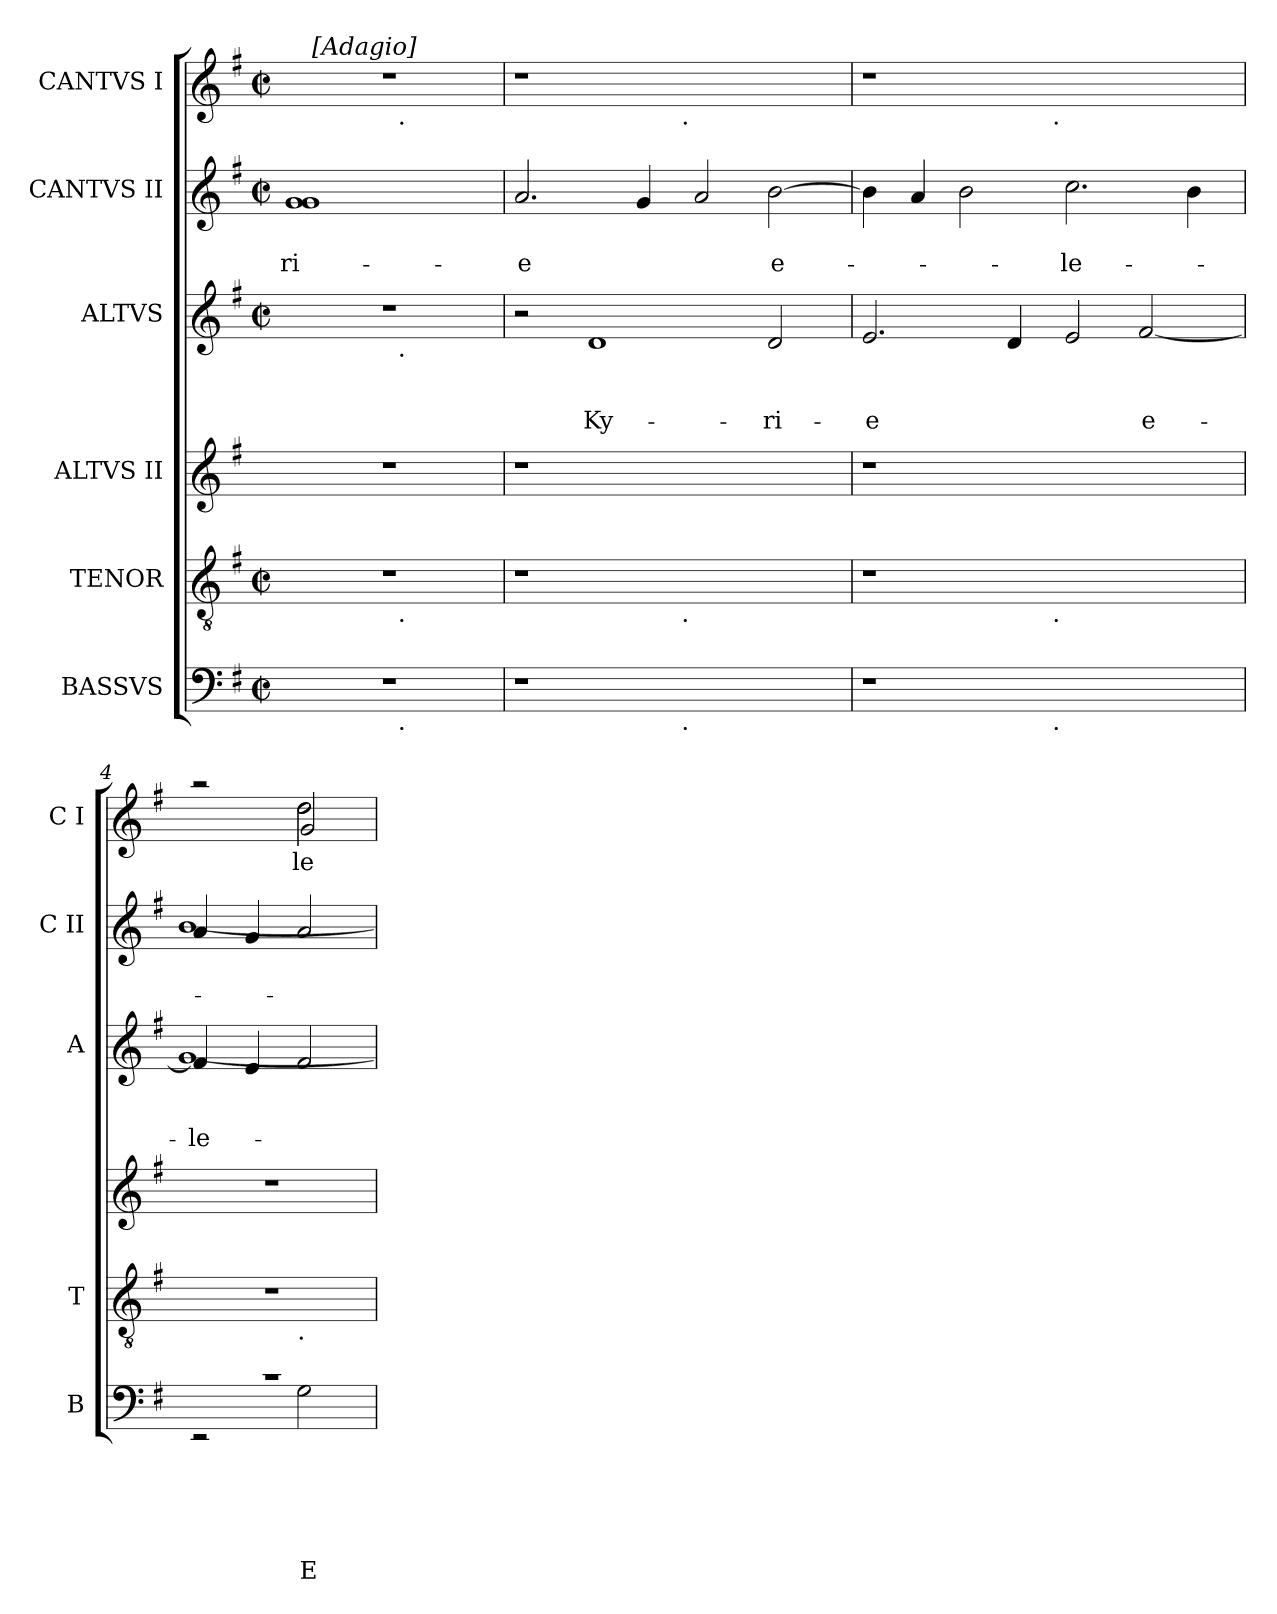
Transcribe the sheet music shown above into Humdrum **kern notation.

**kern	**text	**text	**text	**text	**text	**text	**kern	**kern	**kern	**text	**text	**text	**kern	**text	**text	**kern	**text
*part6	*part6	*part6	*part6	*part6	*part6	*part6	*part5	*part4	*part3	*part3	*part3	*part3	*part2	*part2	*part2	*part1	*part1
*staff6	*staff6	*staff6	*staff6	*staff6	*staff6	*staff6	*staff5	*staff4	*staff3	*staff3	*staff3	*staff3	*staff2	*staff2	*staff2	*staff1	*staff1
*I"BASSVS	*	*	*	*	*	*	*I"TENOR	*I"ALTVS II	*I"ALTVS	*	*	*	*I"CANTVS II	*	*	*I"CANTVS I	*
*I'B	*	*	*	*	*	*	*I'T	*	*I'A	*	*	*	*I'C II	*	*	*I'C I	*
!!LO:PB:g=z
*clefF4	*	*	*	*	*	*	*clefGv2	*clefG2	*clefG2	*	*	*	*clefG2	*	*	*clefG2	*
*k[f#]	*	*	*	*	*	*	*k[f#]	*k[f#]	*k[f#]	*	*	*	*k[f#]	*	*	*k[f#]	*
*G:	*	*	*	*	*	*	*G:	*G:	*G:	*	*	*	*G:	*	*	*G:	*
*M2/2	*	*	*	*	*	*	*M2/2	*	*M2/2	*	*	*	*M2/2	*	*	*M2/2	*
*met(c|)	*	*	*	*	*	*	*met(c|)	*	*met(c|)	*	*	*	*met(c|)	*	*	*met(c|)	*
=1	=1	=1	=1	=1	=1	=1	=1	=1	=1	=1	=1	=1	=1	=1	=1	=1	=1
!	!	!	!	!	!	!	!	!	!	!	!	!	!	!	!LO:LY:b	!	!
*^	*	*	*	*	*	*	*^	*	*^	*	*	*	*	*	*	*^	*
*	*	*	*	*	*	*	*	*	*	*	*	*	*	*	*	*	*	*	*	*^	*
1r	2ryy	.	.	.	.	.	.	1r	2ryy	1r	1r	2ryy	.	.	.	1g 1g	.	-ri-	1r	16.ryy	2ryy	.
!	!	!	!	!	!	!	!	!	!	!	!	!	!	!	!	!	!	!	!	!LO:TX:a:B:t=[Adagio]	!	!
.	.	.	.	.	.	.	.	.	.	.	.	.	.	.	.	.	.	.	.	2ryy	.	.
.	16ryy	.	.	.	.	.	.	.	16ryy	.	.	16ryy	.	.	.	.	.	.	.	.	16ryy	.
!	!	!	!	!	!	!	!	!	!	!	!	!	!	!	!	!	!	!	!	!	!LO:TX:b:t=.	!
!	!	!	!	!	!	!	!	!	!	!	!	!LO:TX:b:t=.	!	!	!	!	!	!	!	!	!	!
!	!	!	!	!	!	!	!	!	!LO:TX:b:t=.	!	!	!	!	!	!	!	!	!	!	!	!	!
!	!LO:TX:b:t=.	!	!	!	!	!	!	!	!	!	!	!	!	!	!	!	!	!	!	!	!	!
.	4..ryy	.	.	.	.	.	.	.	4..ryy	.	.	4..ryy	.	.	.	.	.	.	.	.	4..ryy	.
.	.	.	.	.	.	.	.	.	.	.	.	.	.	.	.	.	.	.	.	4ryy	.	.
.	.	.	.	.	.	.	.	.	.	.	.	.	.	.	.	.	.	.	.	8ryy	.	.
.	.	.	.	.	.	.	.	.	.	.	.	.	.	.	.	.	.	.	.	32ryy	.	.
=2	=2	=2	=2	=2	=2	=2	=2	=2	=2	=2	=2	=2	=2	=2	=2	=2	=2	=2	=2	=2	=2	=2
!	!	!	!	!	!	!	!	!	!	!	!	!	!	!	!	!	!	!LO:LY:b	!	!	!	!
*	*	*	*	*	*	*	*	*	*	*	*v	*v	*	*	*	*	*	*	*	*v	*v	*
1r	2ryy	.	.	.	.	.	.	1r	2ryy	1r	2r	.	.	.	2.a/	.	-e	1r	2ryy	.
!	!	!	!	!	!	!	!	!	!	!	!	!	!	!LO:LY:b	!	!	!	!	!	!
.	4...ryy	.	.	.	.	.	.	.	4...ryy	.	1d	.	.	Ky-	.	.	.	.	4...ryy	.
.	.	.	.	.	.	.	.	.	.	.	.	.	.	.	4g/	.	.	.	.	.
!	!	!	!	!	!	!	!	!	!	!	!	!	!	!	!	!	!	!	!LO:TX:b:t=.	!
!	!	!	!	!	!	!	!	!	!LO:TX:b:t=.	!	!	!	!	!	!	!	!	!	!	!
!	!LO:TX:b:t=.	!	!	!	!	!	!	!	!	!	!	!	!	!	!	!	!	!	!	!
.	1ryy	.	.	.	.	.	.	.	1ryy	.	.	.	.	.	.	.	.	.	1ryy	.
1ryy	.	.	.	.	.	.	.	1ryy	.	1ryy	.	.	.	.	2a/	.	.	1ryy	.	.
!	!	!	!	!	!	!	!	!	!	!	!	!	!	!LO:LY:b	!	!	!LO:LY:b	!	!	!
.	.	.	.	.	.	.	.	.	.	.	2d/	.	.	-ri-	[>2b\	.	e-	.	.	.
.	32ryy	.	.	.	.	.	.	.	32ryy	.	.	.	.	.	.	.	.	.	32ryy	.
=3	=3	=3	=3	=3	=3	=3	=3	=3	=3	=3	=3	=3	=3	=3	=3	=3	=3	=3	=3	=3
!	!	!	!	!	!	!	!	!	!	!	!	!	!	!LO:LY:b	!	!	!	!	!	!
1r	2ryy	.	.	.	.	.	.	1r	2ryy	1r	2.e/	.	.	-e	4b\]	.	.	1r	2ryy	.
.	.	.	.	.	.	.	.	.	.	.	.	.	.	.	4a/	.	.	.	.	.
.	4...ryy	.	.	.	.	.	.	.	4...ryy	.	.	.	.	.	2b\	.	.	.	4...ryy	.
.	.	.	.	.	.	.	.	.	.	.	4d/	.	.	.	.	.	.	.	.	.
!	!	!	!	!	!	!	!	!	!	!	!	!	!	!	!	!	!	!	!LO:TX:b:t=.	!
!	!	!	!	!	!	!	!	!	!LO:TX:b:t=.	!	!	!	!	!	!	!	!	!	!	!
!	!LO:TX:b:t=.	!	!	!	!	!	!	!	!	!	!	!	!	!	!	!	!	!	!	!
.	1ryy	.	.	.	.	.	.	.	1ryy	.	.	.	.	.	.	.	.	.	1ryy	.
!	!	!	!	!	!	!	!	!	!	!	!	!	!	!	!	!	!LO:LY:b	!	!	!
1ryy	.	.	.	.	.	.	.	1ryy	.	1ryy	2e/	.	.	.	2.cc\	.	-le-	1ryy	.	.
!	!	!	!	!	!	!	!	!	!	!	!	!	!	!LO:LY:b	!	!	!	!	!	!
.	.	.	.	.	.	.	.	.	.	.	[<2f#/	.	.	e-	.	.	.	.	.	.
.	.	.	.	.	.	.	.	.	.	.	.	.	.	.	4b\	.	.	.	.	.
.	32ryy	.	.	.	.	.	.	.	32ryy	.	.	.	.	.	.	.	.	.	32ryy	.
=4	=4	=4	=4	=4	=4	=4	=4	=4	=4	=4	=4	=4	=4	=4	=4	=4	=4	=4	=4	=4
*	*	*	*	*	*	*	*	*	*	*	*^	*	*	*	*	*	*	*	*	*
!	!	!	!	!	!	!	!	!	!	!	!	!	!	!	!LO:LY:b	!	!	!	!	!	!
*	*	*	*	*	*	*	*	*	*	*	*	*	*	*	*	*^	*	*	*	*^	*
1rc	2rEE	.	.	.	.	.	.	1r	2ryy	1r	4f#/]	[<1g	.	.	-le-	4a/	[>1b	.	.	2raa	2ryy	2ryy	.
.	.	.	.	.	.	.	.	.	.	.	4e/	.	.	.	.	4g/	.	.	.	.	.	.	.
!	!	!	!	!	!	!	!	!	!LO:TX:b:t=.	!	!	!	!	!	!	!	!	!	!	!	!	!	!
!	!	!	!	!	!	!	!LO:LY:b	!	!	!	!	!	!	!	!	!	!	!	!	!	!	!	!LO:LY:b
!	!	!	!	!	!	!	!	!	!	!	!	!	!	!	!	!	!	!	!	!	!	!	!LO:LY:b
.	2G\	.	.	.	.	.	E-	.	2ryy	.	2f#/	.	.	.	.	2a/	.	.	.	2dd\	2dd\	2g/	-le-
*v	*v	*	*	*	*	*	*	*	*	*	*v	*v	*	*	*	*v	*v	*	*	*v	*v	*v	*
*	*	*	*	*	*	*	*v	*v	*	*	*	*	*	*	*	*	*	*
=	=	=	=	=	=	=	=	=	=	=	=	=	=	=	=	=	=
*-	*-	*-	*-	*-	*-	*-	*-	*-	*-	*-	*-	*-	*-	*-	*-	*-	*-
